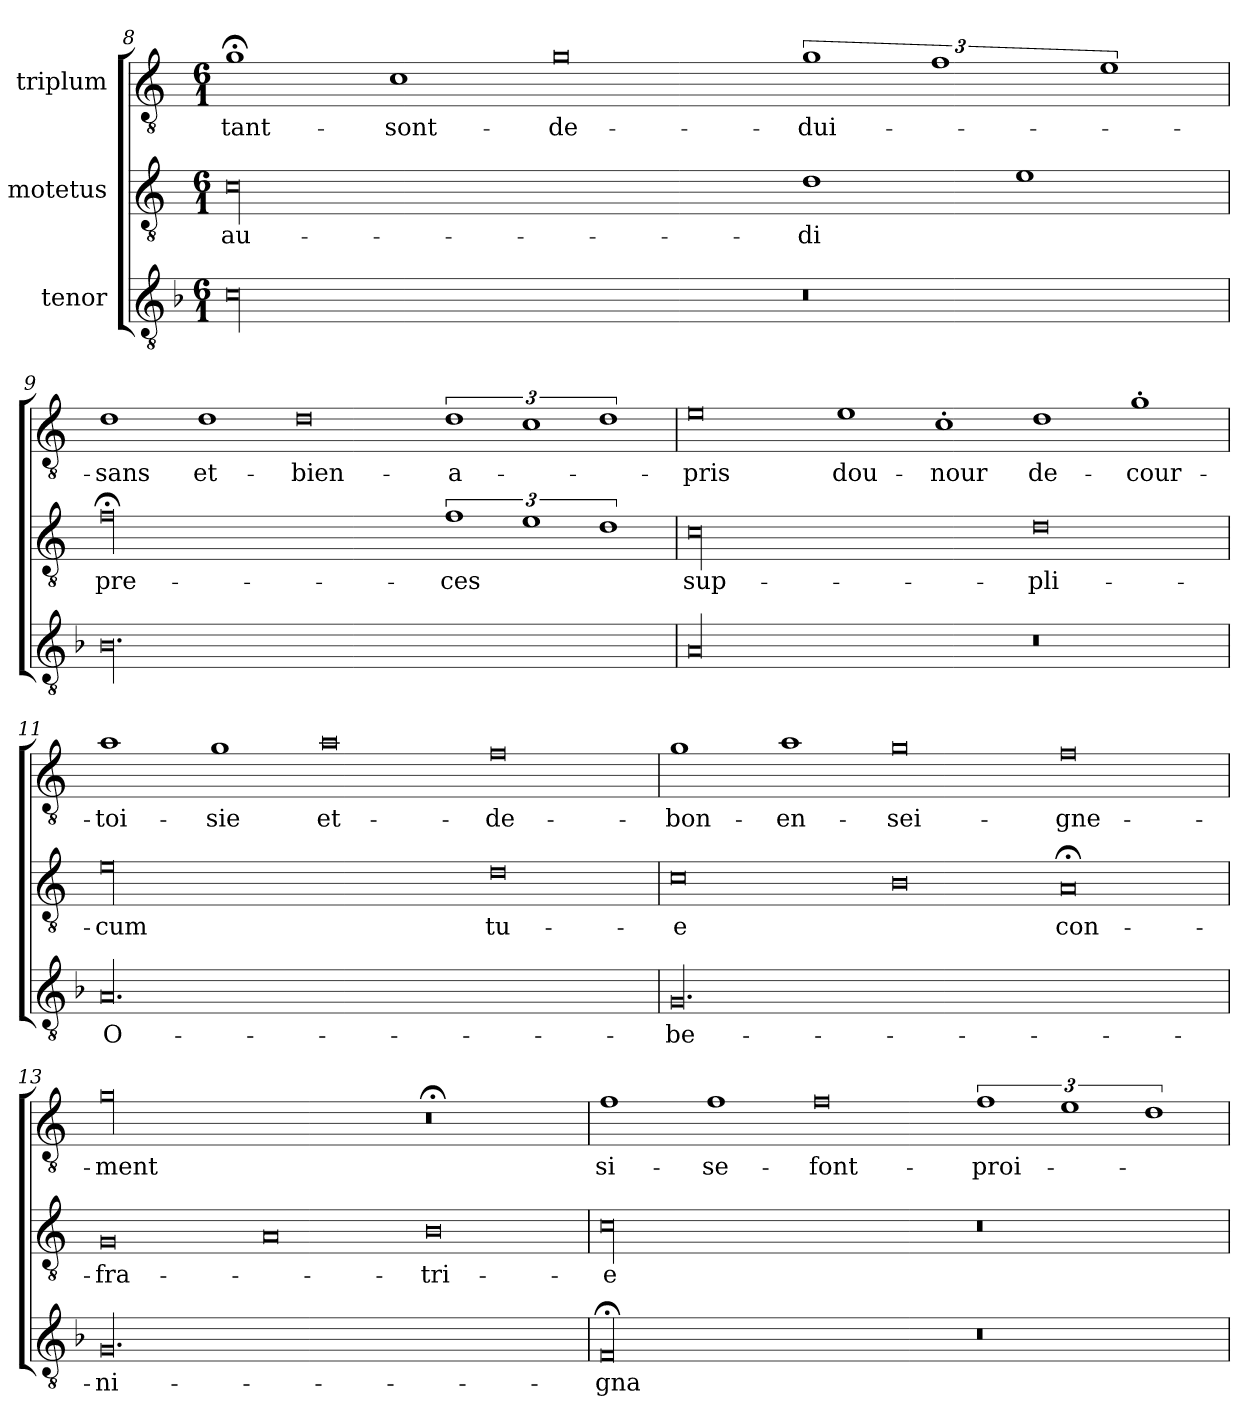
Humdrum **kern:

**kern	**text	**kern	**text	**kern	**text
*part3	*part3	*part2	*part2	*part1	*part1
*staff3	*staff3	*staff2	*staff2	*staff1	*staff1
*I"tenor	*	*I"motetus	*	*I"triplum	*
*clefGv2	*	*clefGv2	*	*clefGv2	*
*k[b-]	*	*k[]	*	*k[]	*
*F:	*	*C:	*	*C:	*
*M6/1	*	*M6/1	*	*M6/1	*
=8	=8	=8	=8	=8	=8
00c\	.	00c\	au-	1g;<\	tant-
.	.	.	.	1c\	sont-
.	.	.	.	0g\	de-
0r	.	1d\	-di	3%2g\	-dui-
.	.	.	.	3%2f\	.
.	.	1e\	.	.	.
.	.	.	.	3%2e\	.
=9	=9	=9	=9	=9	=9
00.B-\	.	00f;<\	pre-	1d\	-sans
.	.	.	.	1d\	et-
.	.	.	.	0d\	bien-
.	.	3%2f\	-ces	3%2d\	a-
.	.	3%2e\	.	3%2c\	.
.	.	3%2d\	.	3%2d\	.
=10	=10	=10	=10	=10	=10
00A/	.	00c\	sup-	0e\	-pris
.	.	.	.	1e\	dou-
.	.	.	.	1c'\	-nour
0r	.	0d\	-pli-	1d\	de-
.	.	.	.	1g'\	cour-
=11	=11	=11	=11	=11	=11
00.A/	O-	00e\	-cum	1a\	-toi-
.	.	.	.	1g\	-sie
.	.	.	.	0a\	et-
.	.	0d\	tu-	0f\	de-
!!LO:PB:g=z
=12	=12	=12	=12	=12	=12
00.G/	be-	0c\	-e	1g\	bon-
.	.	.	.	1a\	en-
.	.	0B\	.	0g\	-sei-
.	.	0A;</	con-	0f\	-gne-
=13	=13	=13	=13	=13	=13
00.G/	-ni-	0G/	-fra-	00g\	-ment
.	.	0A/	.	.	.
.	.	0B\	-tri-	0r;<	.
=14	=14	=14	=14	=14	=14
00F;</	-gna	00c\	-e	1f\	si-
.	.	.	.	1f\	se-
.	.	.	.	0f\	font-
0r	.	0r	.	3%2f\	proi-
.	.	.	.	3%2e\	.
.	.	.	.	3%2d\	.
=	=	=	=	=	=
*-	*-	*-	*-	*-	*-
